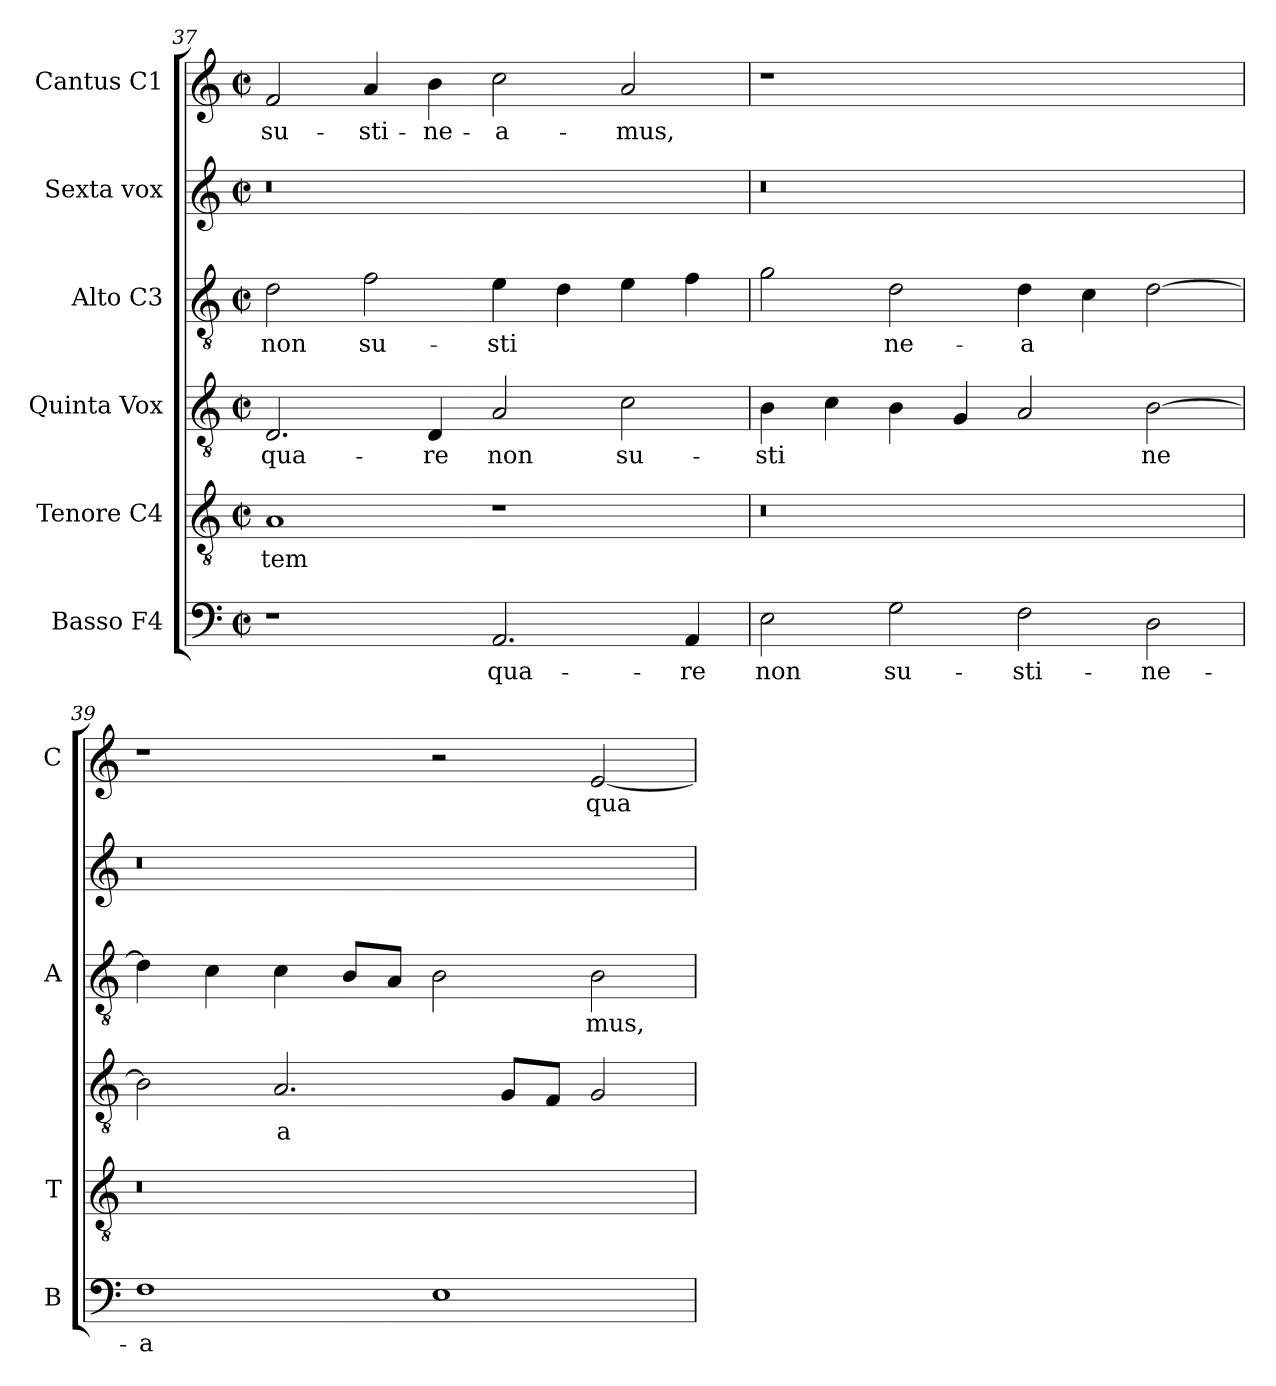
**kern	**text	**kern	**text	**kern	**text	**kern	**text	**kern	**kern	**text
*part6	*part6	*part5	*part5	*part4	*part4	*part3	*part3	*part2	*part1	*part1
*staff6	*staff6	*staff5	*staff5	*staff4	*staff4	*staff3	*staff3	*staff2	*staff1	*staff1
*I"Basso  F4	*	*I"Tenore  C4	*	*I"Quinta  Vox	*	*I"Alto  C3	*	*I"Sexta  vox	*I"Cantus  C1	*
*I'B	*	*I'T	*	*	*	*I'A	*	*	*I'C	*
*clefF4	*	*clefGv2	*	*clefGv2	*	*clefGv2	*	*clefG2	*clefG2	*
*k[]	*	*k[]	*	*k[]	*	*k[]	*	*k[]	*k[]	*
*C:	*	*C:	*	*C:	*	*C:	*	*C:	*C:	*
*M2/2	*	*M2/2	*	*M2/2	*	*M2/2	*	*M2/2	*M2/2	*
*met(c|)	*	*met(c|)	*	*met(c|)	*	*met(c|)	*	*met(c|)	*met(c|)	*
=37	=37	=37	=37	=37	=37	=37	=37	=37	=37	=37
!	!	!	!LO:LY:b:cj	!	!LO:LY:b:cj	!	!LO:LY:b:cj	!	!	!LO:LY:b:cj
1r	.	1A	-tem	2.D/	qua-	2d\	non	0r	2f/	su-
!	!	!	!	!	!	!	!LO:LY:b:cj	!	!	!LO:LY:b:cj
.	.	.	.	.	.	2f\	su-	.	4a/	-sti-
!	!	!	!	!	!LO:LY:b:cj	!	!	!	!	!LO:LY:b:cj
.	.	.	.	4D/	-re	.	.	.	4b\	-ne-
!	!LO:LY:b:cj	!	!	!	!LO:LY:b:cj	!	!LO:LY:b:cj	!	!	!LO:LY:b:cj
2.AA/	qua-	1r	.	2A/	non	4e\	-sti-	.	2cc\	-a-
!	!	!	!	!	!	!	!LO:LY:b:cj	!	!	!
.	.	.	.	.	.	4d\	--	.	.	.
!	!	!	!	!	!LO:LY:b:cj	!	!LO:LY:b:cj	!	!	!LO:LY:b:cj
.	.	.	.	2c\	su-	4e\	--	.	2a/	-mus,
!	!LO:LY:b:cj	!	!	!	!	!	!LO:LY:b:cj	!	!	!
4AA/	-re	.	.	.	.	4f\	--	.	.	.
=38	=38	=38	=38	=38	=38	=38	=38	=38	=38	=38
!	!LO:LY:b:cj	!	!	!	!LO:LY:b:cj	!	!LO:LY:b:cj	!	!	!
2E\	non	0r	.	4B\	-sti-	2g\	--	0r	1r	.
!	!	!	!	!	!LO:LY:b:cj	!	!	!	!	!
.	.	.	.	4c\	--	.	.	.	.	.
!	!LO:LY:b:cj	!	!	!	!LO:LY:b:cj	!	!LO:LY:b:cj	!	!	!
2G\	su-	.	.	4B\	--	2d\	-ne-	.	.	.
!	!	!	!	!	!LO:LY:b:cj	!	!	!	!	!
.	.	.	.	4G/	--	.	.	.	.	.
!	!LO:LY:b:cj	!	!	!	!LO:LY:b:cj	!	!LO:LY:b:cj	!	!	!
2F\	-sti-	.	.	2A/	--	4d\	-a-	.	1ryy	.
!	!	!	!	!	!	!	!LO:LY:b:cj	!	!	!
.	.	.	.	.	.	4c\	--	.	.	.
!	!LO:LY:b:cj	!	!	!	!LO:LY:b:cj	!	!LO:LY:b:cj	!	!	!
2D\	-ne-	.	.	[>2B\	-ne-	[>2d\	--	.	.	.
=39	=39	=39	=39	=39	=39	=39	=39	=39	=39	=39
!	!LO:LY:b:cj	!	!	!	!LO:LY:b:cj	!	!LO:LY:b:cj	!	!	!
1F	-a-	0r	.	2B\]	--	4d\]	--	0r	1r	.
!	!	!	!	!	!	!	!LO:LY:b:cj	!	!	!
.	.	.	.	.	.	4c\	--	.	.	.
!	!	!	!	!	!LO:LY:b:cj	!	!LO:LY:b:cj	!	!	!
.	.	.	.	2.A/	-a-	4c\	--	.	.	.
!	!	!	!	!	!	!	!LO:LY:b:cj	!	!	!
.	.	.	.	.	.	8B/L	--	.	.	.
!	!	!	!	!	!	!	!LO:LY:b:cj	!	!	!
.	.	.	.	.	.	8A/J	--	.	.	.
!	!LO:LY:b:cj	!	!	!	!	!	!LO:LY:b:cj	!	!	!
1E	--	.	.	.	.	2B\	--	.	2r	.
!	!	!	!	!	!LO:LY:b:cj	!	!	!	!	!
.	.	.	.	8G/L	--	.	.	.	.	.
!	!	!	!	!	!LO:LY:b:cj	!	!	!	!	!
.	.	.	.	8F/J	--	.	.	.	.	.
!	!	!	!	!	!LO:LY:b:cj	!	!LO:LY:b:cj	!	!	!LO:LY:b:cj
.	.	.	.	2G/	--	2B\	-mus,	.	[<2e/	qua-
=	=	=	=	=	=	=	=	=	=	=
*-	*-	*-	*-	*-	*-	*-	*-	*-	*-	*-
